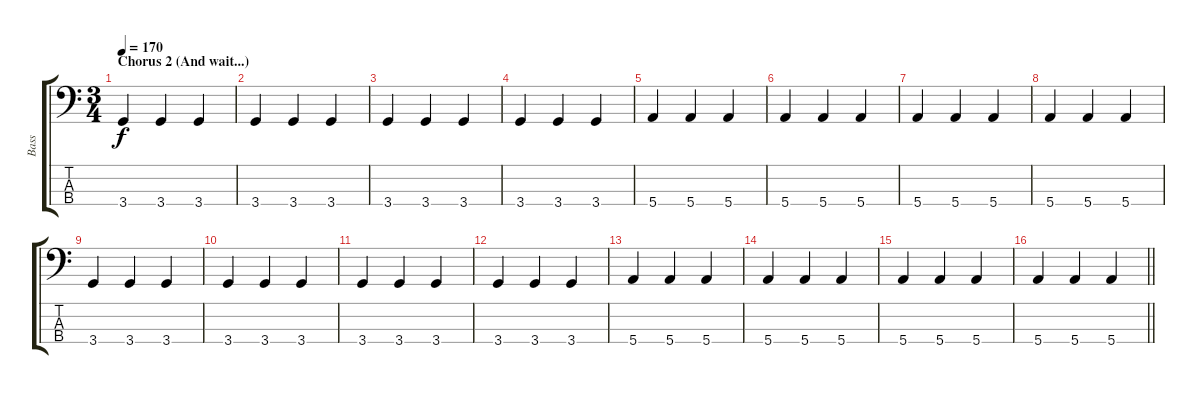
\track ("Bass" "Bass") {instrument electricbasspick}
\staff {score tabs}
\tuning (G2 D2 A1 E1) {hide}
\ts (3 4)
\section ("" "Chorus 2 (And wait...)")
\tempo 170
\clef f4
\ks c
3.4.4{dy f} 3.4.4 3.4.4 |
3.4.4 3.4.4 3.4.4 |
3.4.4 3.4.4 3.4.4 |
3.4.4 3.4.4 3.4.4 |
5.4.4 5.4.4 5.4.4 |
5.4.4 5.4.4 5.4.4 |
5.4.4 5.4.4 5.4.4 |
5.4.4 5.4.4 5.4.4 |
3.4.4 3.4.4 3.4.4 |
3.4.4 3.4.4 3.4.4 |
3.4.4 3.4.4 3.4.4 |
3.4.4 3.4.4 3.4.4 |
5.4.4 5.4.4 5.4.4 |
5.4.4 5.4.4 5.4.4 |
5.4.4 5.4.4 5.4.4 |
\barLineRight lightlight
5.4.4 5.4.4 5.4.4
